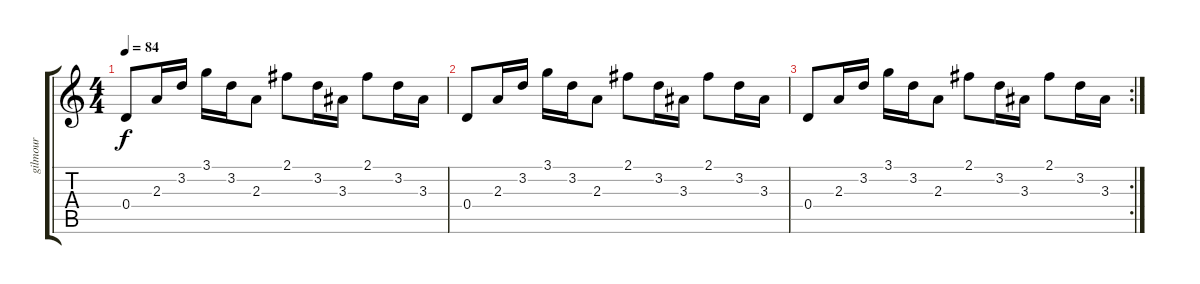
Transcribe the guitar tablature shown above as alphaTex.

\track ("gilmour" "gilmour") {instrument electricguitarclean}
\staff {score tabs}
\tuning (E4 B3 G3 D3 A2 E2) {hide}
\ts (4 4)
\tempo 84
\clef g2
\ks c
0.4.8{dy f instrument electricguitarjazz} 2.3.16 3.2.16 3.1.16 3.2.16 2.3.8 2.1.8 3.2.16 3.3.16 2.1.8 3.2.16 3.3.16 |
0.4.8 2.3.16 3.2.16 3.1.16 3.2.16 2.3.8 2.1.8 3.2.16 3.3.16 2.1.8 3.2.16 3.3.16 |
\rc 2
0.4.8 2.3.16 3.2.16 3.1.16 3.2.16 2.3.8 2.1.8 3.2.16 3.3.16 2.1.8 3.2.16 3.3.16
